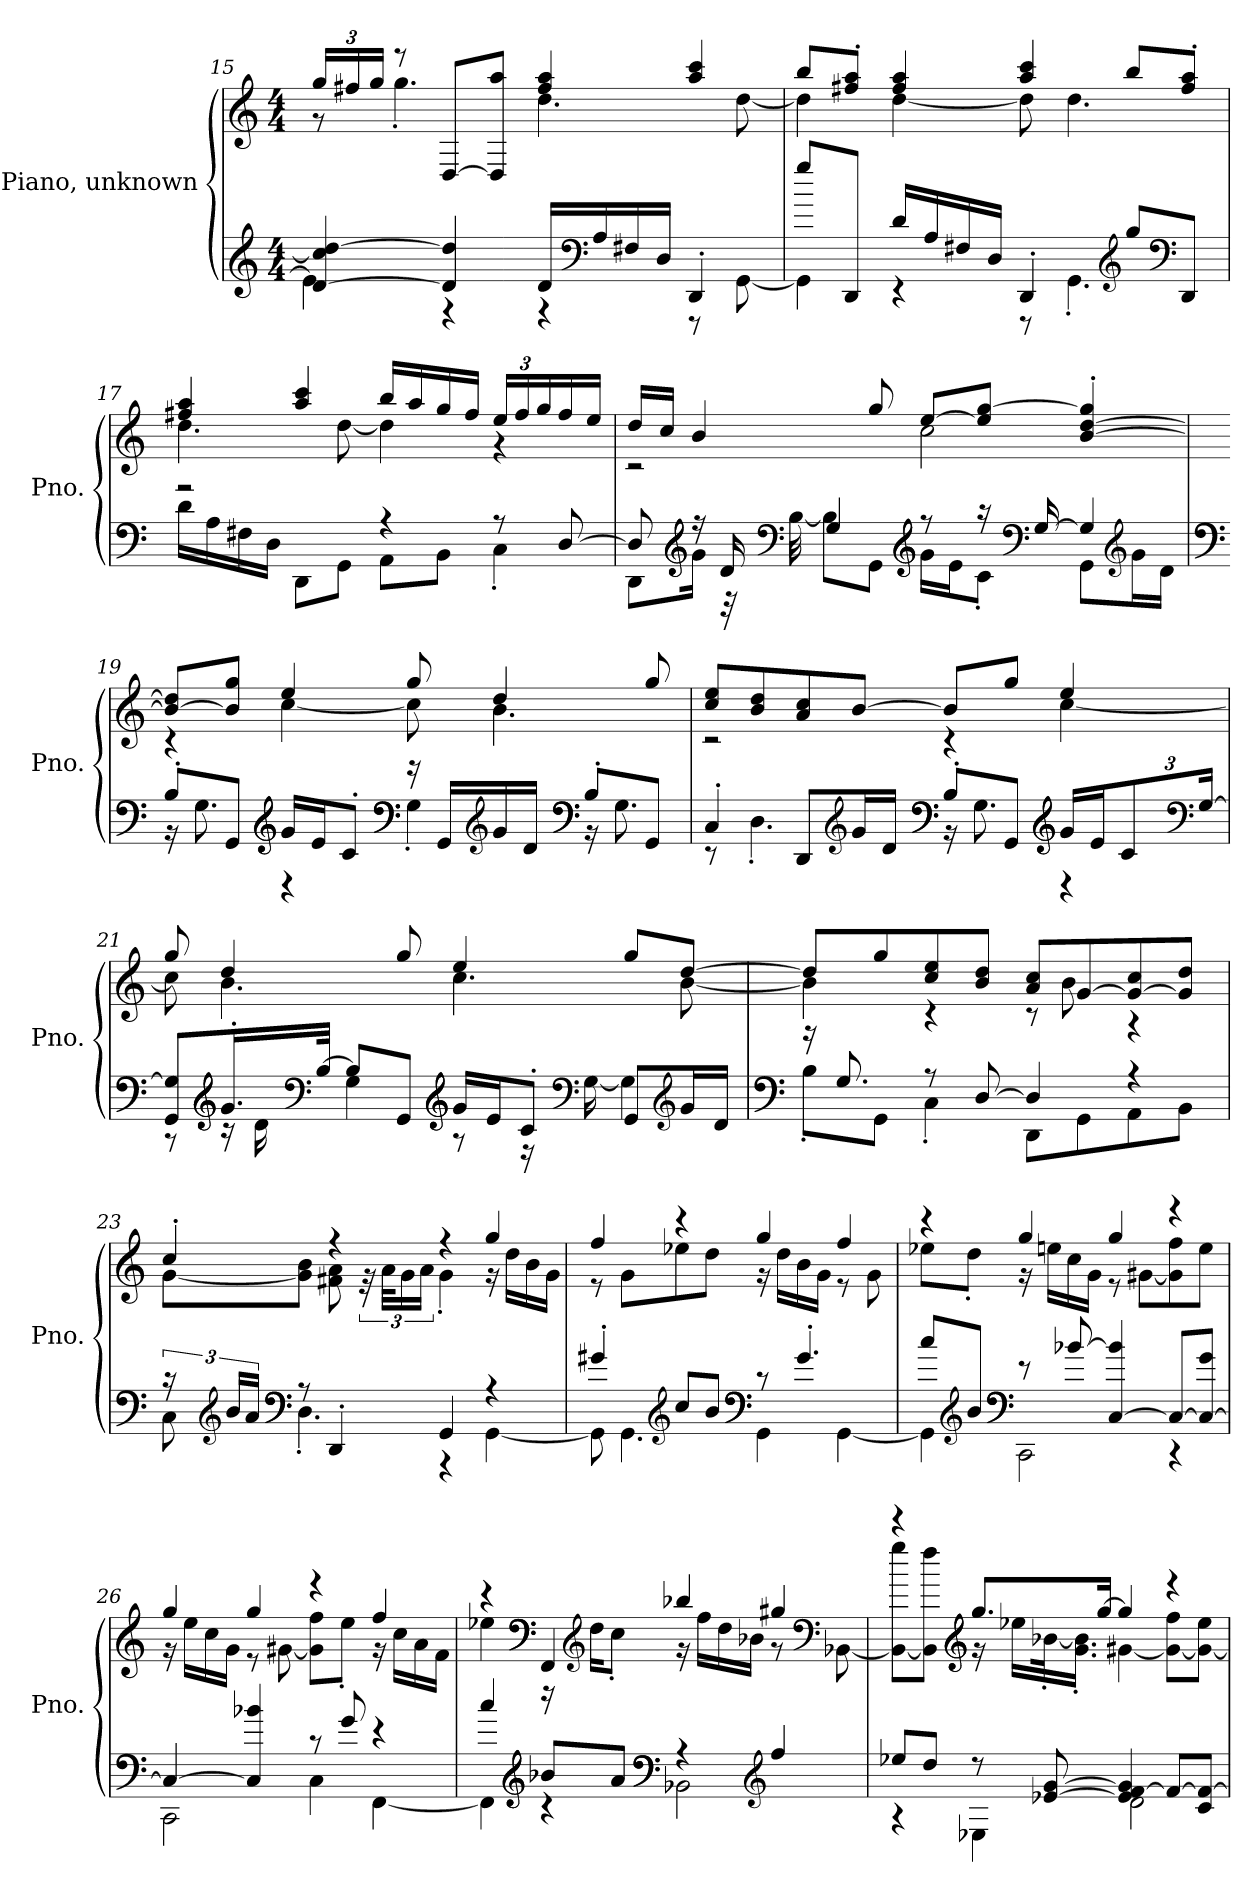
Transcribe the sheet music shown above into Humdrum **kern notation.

**kern	**kern
*part1	*part1
*staff2	*staff1
*I"Piano, unknown	*
*I'Pno.	*
*clefG2	*clefG2
*k[]	*k[]
*M4/4	*M4/4
=15	=15
*^	*
*	*	*Xbrackettup
*	*	*^
[4d/ 4cc/] [4dd/	4e-\]	24gg/LL	8r
.	.	24ff#X/	.
.	.	24gg/JJ	.
.	.	8r	4.gg'\
4d/] 4dd/]	4r	[8D/L	.
.	.	8D/] 8aa/J	.
16d/LL	4r	4ff#/ 4aa/	4.dd\
*clefF4	*	*	*
16A/	.	.	.
16F#X/	.	.	.
16D/JJ	.	.	.
4DD'/	8r	4aa/ 4ccc/	.
.	[8GG\	.	[8dd\
!!LO:LB:g=z	!!
=16	=16	=16	=16
8gg/L	4GG\]	8bb/L	4dd\]
8DD/J	.	8ff#X/' 8aa/'J	.
16d/LL	4r	4ff#/ 4aa/	[4dd\
16A/	.	.	.
16F#X/	.	.	.
16D/JJ	.	.	.
4DD'/	8r	4aa/ 4ccc/	8dd\]
.	4.GG'\	.	4.dd\
*clefG2	*	*	*
8gg/L	.	8bb/L	.
*clefF4	*	*	*
8DD/J	.	8ff#/' 8aa/'J	.
=17	=17	=17	=17
2r	16d\LL	4ff#X/ 4aa/	4.dd\
.	16A\	.	.
.	16F#X\	.	.
.	16D\JJ	.	.
.	8DD\L	4aa/ 4ccc/	.
.	8GG\J	.	[8dd\
4r	8AA\L	16bb/LL	4dd\]
.	.	16aa/	.
.	8BB\J	16gg/	.
.	.	16ff#/JJ	.
8r	4C'\	24ee/LL	4r
.	.	24ff#/	.
.	.	24gg/	.
[8D/	.	16ff#/	.
.	.	16ee/JJ	.
!!LO:LB:g=z	!!
=18	=18	=18	=18
8D/]	8DD\L	16dd/LL	2r
.	.	16cc/JJ	.
*clefG2	*	*	*
16r	16g\Jk	4b/	.
16d/	32r	.	.
*clefF4	*	*	*
.	[32B\	.	.
4G/	8B\L]	.	.
.	8GG\J	8gg/	.
*clefG2	*	*	*
8r	16g\LL	[8ee/L	2cc\
.	16e\J	.	.
16r	8c'\J	8ee/] [8gg/J	.
*clefF4	*	*	*
[16G/	.	.	.
4G/]	8GG\L	[4b/' [4dd/' 4gg/]'	.
*clefG2	*	*	*
.	16g\L	.	.
.	16d\JJ	.	.
!!LO:LB:g=z	!!
=19	=19	=19	=19
*clefF4	*	*	*
8B'/L	16r	8b/_ 8dd/]L	4r
.	8.G\	.	.
8GG/J	.	8b/] 8gg/J	.
*clefG2	*	*	*
16g/LL	4r	4ee/	[4cc\
16e/J	.	.	.
8c'/J	.	.	.
*clefF4	*	*	*
16r	4G'\	8gg/	8cc\]
16GG/LL	.	.	.
*clefG2	*	*	*
16g/	.	4dd/	4.b\
16d/JJ	.	.	.
*clefF4	*	*	*
8B'/L	16r	.	.
.	8.G\	.	.
8GG/J	.	8gg/	.
=20	=20	=20	=20
4C'/	8r	8cc/ 8ee/L	2r
.	4.D'\	8b/ 8dd/	.
8DD/L	.	8a/ 8cc/	.
*clefG2	*	*	*
16g/L	.	[8b/J	.
16d/JJ	.	.	.
*clefF4	*	*	*
8B'/L	16r	8b/L]	4r
.	8.G\	.	.
8GG/J	.	8gg/J	.
*clefG2	*	*	*
16g/LL	4r	4ee/	[4cc\
16e/J	.	.	.
*Xbrackettup	*	*	*
12c/	.	.	.
*clefF4	*	*	*
[24G/Jk	.	.	.
!!LO:LB:g=z	!!
=21	=21	=21	=21
8GG/ 8G/]L	8r	8gg/	8cc\]
*clefG2	*	*	*
16.g'/L	16r	4dd/	4.b\
.	16d\	.	.
*clefF4	*	*	*
[32B/JJk	.	.	.
8B/L]	4G\	.	.
8GG/J	.	8gg/	.
*clefG2	*	*	*
16g/LL	8r	4ee/	4.cc\
16e/J	.	.	.
8c'/J	16r	.	.
*clefF4	*	*	*
.	[16G\	.	.
8GG/L	4G\]	8gg/L	.
*clefG2	*	*	*
16g/L	.	[8dd/J	[8b\
16d/JJ	.	.	.
=22	=22	=22	=22
*clefF4	*	*	*
16r	8B'\L	8dd/L]	4b\]
8.G/	.	.	.
.	8GG\J	8gg/	.
8r	4C'\	8cc/ 8ee/	4r
[8D/	.	8b/ 8dd/J	.
4D/]	8DD\L	8a/ 8cc/L	8r
.	8GG\	[8g/	8b\
4r	8AA\	8g/_ 8cc/	4r
.	8BB\J	8g/] 8dd/J	.
!!LO:LB:g=z	!!
=23	=23	=23	=23
*brackettup	*	*	*
24r	8C\	4cc'/	[8g\L
*clefG2	*	*	*
24b/LL	.	.	.
24a/JJ	.	.	.
*clefF4	*	*	*
8r	4.D'\	.	8g\] 8b\J
4DD'/	.	4r	8f#X\ 8a\
*	*	*	*brackettup
.	.	.	48r
.	.	.	48a\KLL
.	.	.	24g\
.	.	.	24a\JJ
4GG/	4r	4r	4g'\
4r	[4GG\	4gg/	16r
.	.	.	16dd\LL
.	.	.	16b\
.	.	.	16g\JJ
=24	=24	=24	=24
4g#X'/	8GG\]	4ff/	8r
.	4.GG\	.	8g\L
*clefG2	*	*	*
8cc/L	.	4r	8ee-X\
8b/J	.	.	8dd\J
*clefF4	*	*	*
8r	4GG\	4gg/	16r
.	.	.	16dd\LL
4.g#'/	.	.	16b\
.	.	.	16g\JJ
.	[4GG\	4ff/	8r
.	.	.	8g\
!!LO:PB:g=z	!!
=25	=25	=25	=25
8cc/L	4GG\]	4r	8ee-X\L
*clefG2	*	*	*
8b/J	.	.	8dd'\J
*clefF4	*	*	*
8r	2CC\	4gg/	16r
.	.	.	16een\LL
[8b-X/	.	.	16cc\
.	.	.	16g\JJ
[4C/ 4b-/]	.	4gg/	8r
.	.	.	[8g#X\L
8C/L_	4r	4r	8g#\] 8ff\
8C/_ 8g/J	.	.	8ee\J
=26	=26	=26	=26
4C/_	2CC\	4gg/	16r
.	.	.	16ee\LL
.	.	.	16cc\
.	.	.	16g\JJ
4C/] 4b-X/	.	4gg/	8r
.	.	.	[8g#X\
8r	4C\	4r	8g#\] 8ff\L
8g/	.	.	8ee'\J
4r	[4FF\	4ff/	16r
.	.	.	16cc\LL
.	.	.	16a\
.	.	.	16f\JJ
!!LO:LB:g=z	!!
=27	=27	=27	=27
4cc/	4FF\]	4r	4ee-X\
*clefG2	*	*clefF4	*
8b-X/L	4r	4FF/	16r
*	*	*clefG2	*
.	.	.	16dd\KL
8a/J	.	.	8cc'\J
*clefF4	*	*	*
4r	2BB-X\	4bb-X/	16r
.	.	.	16ff\LL
.	.	.	16dd\
.	.	.	16b-X\JJ
*clefG2	*	*	*
4ff/	.	4gg#X/	8r
*	*	*clefF4	*
.	.	.	[8BB-X\
=28	=28	=28	=28
8ee-X/L	4r	4r	8BB-\_ 8gg\L
8dd/J	.	.	8BB-\] 8ff\J
*	*	*clefG2	*
8r	4E-X\	8.gg/L	16r
.	.	.	16ee-X\LL
[8e-X/ [8g/	.	.	[32b-X'\K
.	.	.	16.g\' 16.b-\]'JJ
.	.	[16gg/Jk	.
4e-/] [4f/ 4g/]	2d\	4gg/]	[4g#X\
8f/L_	.	4r	8g#\_ 8ff\L
8c/ 8f/_J	.	.	8g#\_ 8ee-\J
*v	*v	*	*
*	*v	*v
=	=
*-	*-
